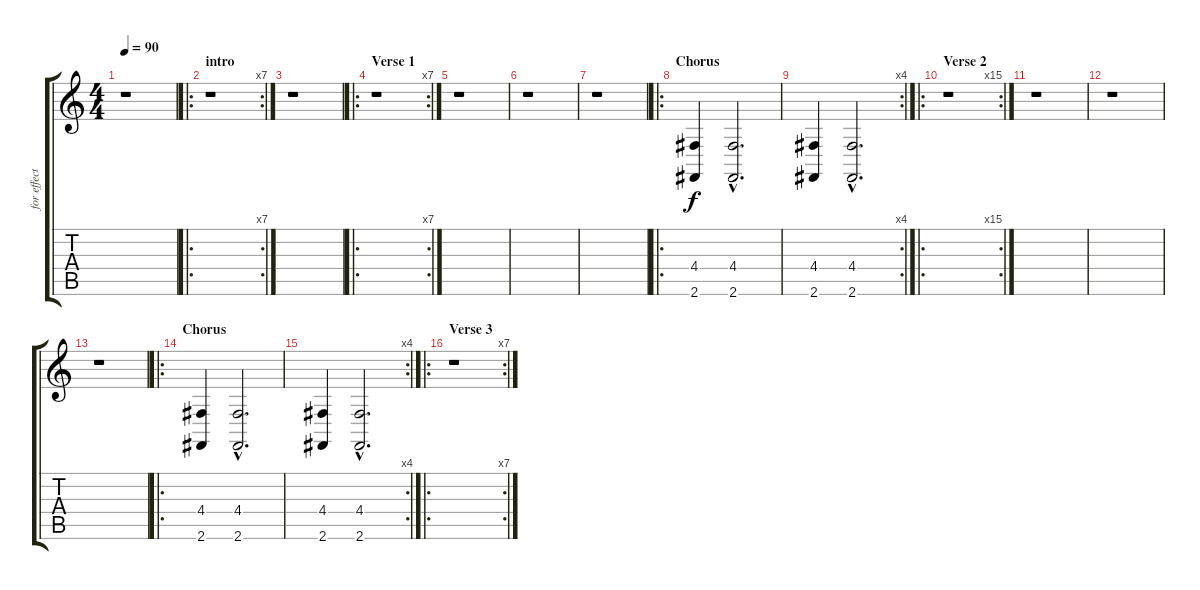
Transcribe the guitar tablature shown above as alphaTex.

\track ("for effect" "for effect") {instrument fx1rain}
\staff {score tabs}
\tuning (E4 B3 G3 D3 A2 E2) {hide}
\ts (4 4)
\tempo 90
\clef g2
\ks c
r.1{dy f instrument fx1rain} |
\ro
\rc 7
\section ("" "intro")
r.1 |
r.1 |
\ro
\rc 7
\section ("" "Verse 1")
r.1 |
r.1 |
r.1 |
r.1 |
\ro
\section ("" "Chorus")
(4.4 2.6).4{volume 10} (4.4{hac} 2.6{hac}).2{d} |
\rc 4
(4.4 2.6).4{volume 10} (4.4{hac} 2.6{hac}).2{d volume 7} |
\ro
\rc 15
\section ("" "Verse 2")
r.1 |
r.1 |
r.1 |
r.1 |
\ro
\section ("" "Chorus")
(4.4 2.6).4{volume 10} (4.4{hac} 2.6{hac}).2{d} |
\rc 4
(4.4 2.6).4{volume 10} (4.4{hac} 2.6{hac}).2{d volume 7} |
\ro
\rc 7
\section ("" "Verse 3")
r.1
